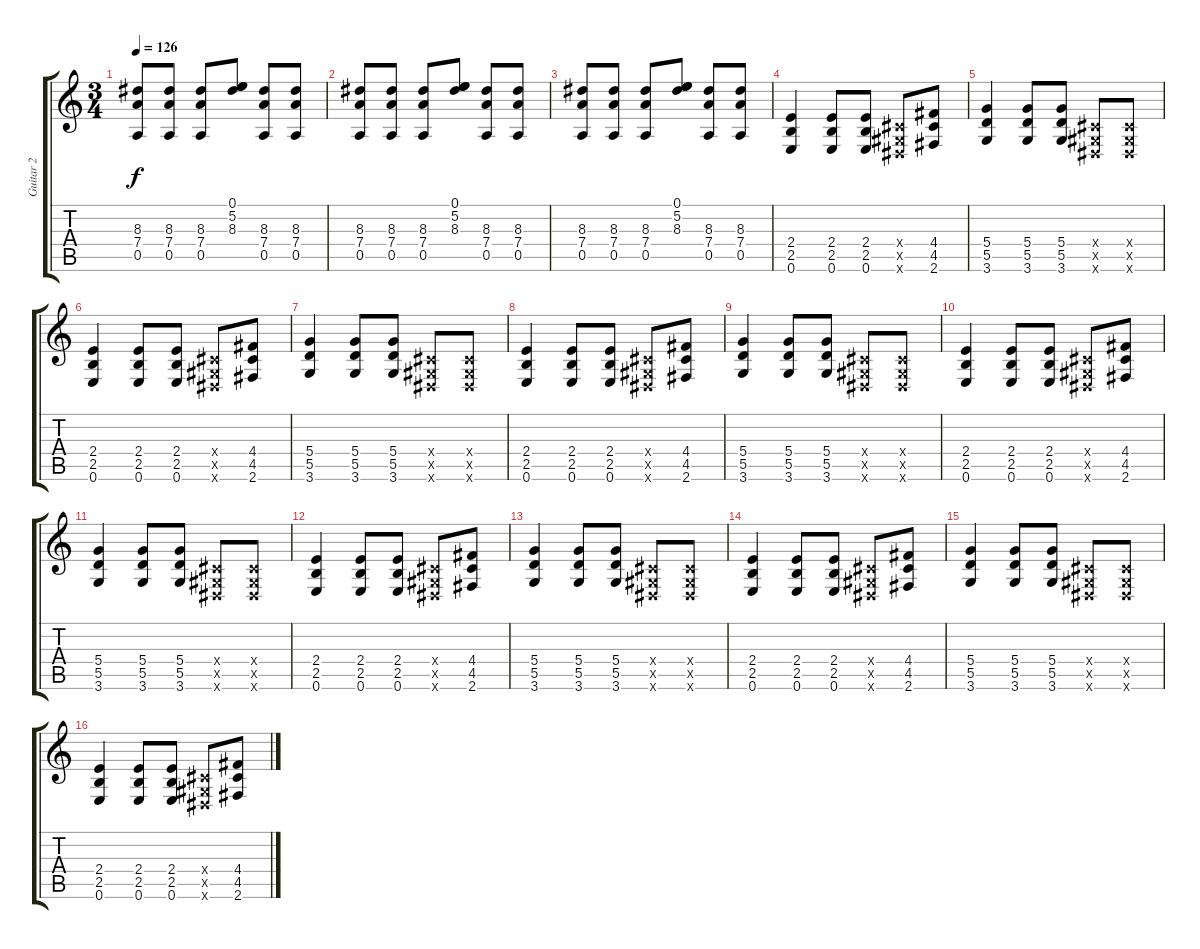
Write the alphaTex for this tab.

\track ("Guitar 2" "Guitar 2") {instrument acousticguitarsteel}
\staff {score tabs}
\tuning (E4 B3 G3 D3 A2 E2) {hide}
\ts (3 4)
\tempo 126
\clef g2
\ks c
(8.3 7.4 0.5).8{dy f} (8.3 7.4 0.5).8 (8.3 7.4 0.5).8 (0.1 5.2 8.3).8 (8.3 7.4 0.5).8 (8.3 7.4 0.5).8 |
(8.3 7.4 0.5).8 (8.3 7.4 0.5).8 (8.3 7.4 0.5).8 (0.1 5.2 8.3).8 (8.3 7.4 0.5).8 (8.3 7.4 0.5).8 |
(8.3 7.4 0.5).8 (8.3 7.4 0.5).8 (8.3 7.4 0.5).8 (0.1 5.2 8.3).8 (8.3 7.4 0.5).8 (8.3 7.4 0.5).8 |
(2.4 2.5 0.6).4 (2.4 2.5 0.6).8 (2.4 2.5 0.6).8 (-1.4{x} -1.5{x} -1.6{x}).8 (4.4 4.5 2.6).8 |
(5.4 5.5 3.6).4 (5.4 5.5 3.6).8 (5.4 5.5 3.6).8 (-1.4{x} -1.5{x} -1.6{x}).8 (-1.4{x} -1.5{x} -1.6{x}).8 |
(2.4 2.5 0.6).4 (2.4 2.5 0.6).8 (2.4 2.5 0.6).8 (-1.4{x} -1.5{x} -1.6{x}).8 (4.4 4.5 2.6).8 |
(5.4 5.5 3.6).4 (5.4 5.5 3.6).8 (5.4 5.5 3.6).8 (-1.4{x} -1.5{x} -1.6{x}).8 (-1.4{x} -1.5{x} -1.6{x}).8 |
(2.4 2.5 0.6).4 (2.4 2.5 0.6).8 (2.4 2.5 0.6).8 (-1.4{x} -1.5{x} -1.6{x}).8 (4.4 4.5 2.6).8 |
(5.4 5.5 3.6).4 (5.4 5.5 3.6).8 (5.4 5.5 3.6).8 (-1.4{x} -1.5{x} -1.6{x}).8 (-1.4{x} -1.5{x} -1.6{x}).8 |
(2.4 2.5 0.6).4 (2.4 2.5 0.6).8 (2.4 2.5 0.6).8 (-1.4{x} -1.5{x} -1.6{x}).8 (4.4 4.5 2.6).8 |
(5.4 5.5 3.6).4 (5.4 5.5 3.6).8 (5.4 5.5 3.6).8 (-1.4{x} -1.5{x} -1.6{x}).8 (-1.4{x} -1.5{x} -1.6{x}).8 |
(2.4 2.5 0.6).4 (2.4 2.5 0.6).8 (2.4 2.5 0.6).8 (-1.4{x} -1.5{x} -1.6{x}).8 (4.4 4.5 2.6).8 |
(5.4 5.5 3.6).4 (5.4 5.5 3.6).8 (5.4 5.5 3.6).8 (-1.4{x} -1.5{x} -1.6{x}).8 (-1.4{x} -1.5{x} -1.6{x}).8 |
(2.4 2.5 0.6).4 (2.4 2.5 0.6).8 (2.4 2.5 0.6).8 (-1.4{x} -1.5{x} -1.6{x}).8 (4.4 4.5 2.6).8 |
(5.4 5.5 3.6).4 (5.4 5.5 3.6).8 (5.4 5.5 3.6).8 (-1.4{x} -1.5{x} -1.6{x}).8 (-1.4{x} -1.5{x} -1.6{x}).8 |
(2.4 2.5 0.6).4 (2.4 2.5 0.6).8 (2.4 2.5 0.6).8 (-1.4{x} -1.5{x} -1.6{x}).8 (4.4 4.5 2.6).8
